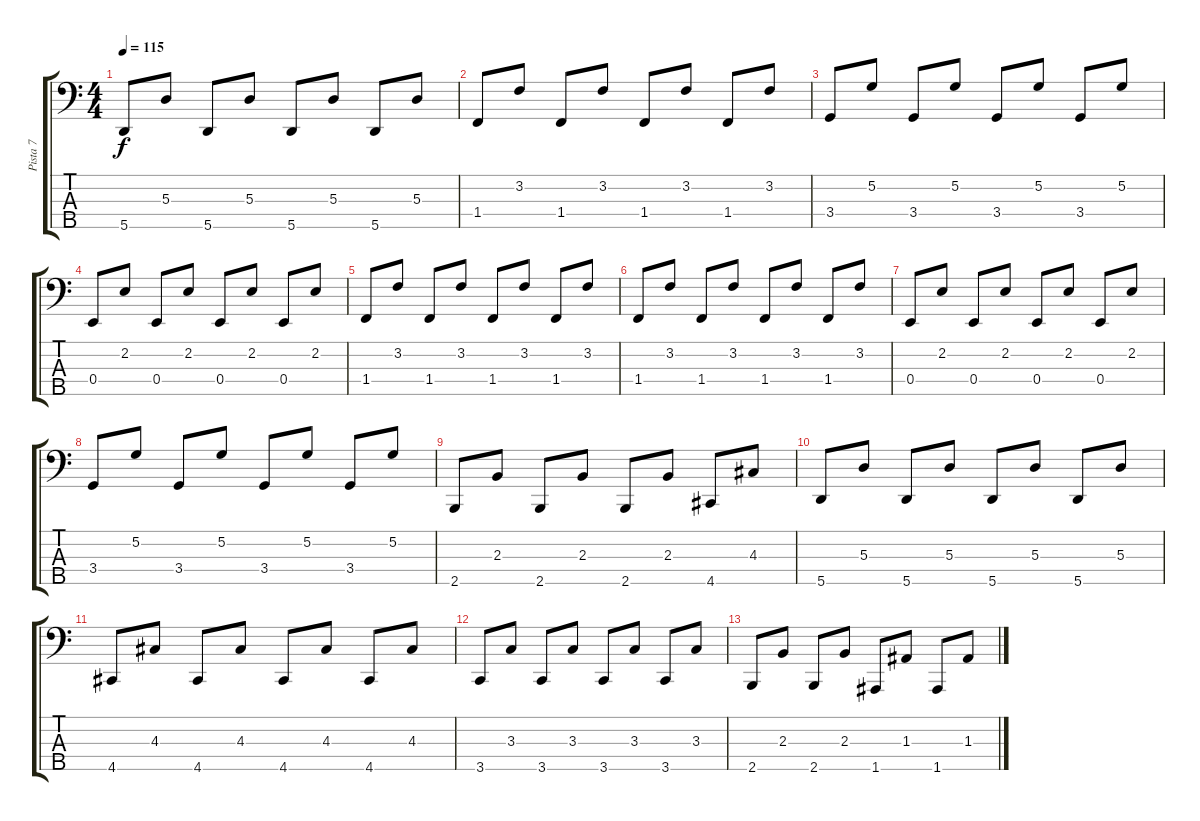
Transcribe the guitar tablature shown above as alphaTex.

\track ("Pista 7" "Pista 7") {instrument electricbasspick}
\staff {score tabs}
\tuning (G2 D2 A1 E1 A0) {hide}
\ts (4 4)
\tempo 115
\clef f4
\ks c
5.5.8{dy f} 5.3.8 5.5.8 5.3.8 5.5.8 5.3.8 5.5.8 5.3.8 |
1.4.8 3.2.8 1.4.8 3.2.8 1.4.8 3.2.8 1.4.8 3.2.8 |
3.4.8 5.2.8 3.4.8 5.2.8 3.4.8 5.2.8 3.4.8 5.2.8 |
0.4.8 2.2.8 0.4.8 2.2.8 0.4.8 2.2.8 0.4.8 2.2.8 |
1.4.8 3.2.8 1.4.8 3.2.8 1.4.8 3.2.8 1.4.8 3.2.8 |
1.4.8 3.2.8 1.4.8 3.2.8 1.4.8 3.2.8 1.4.8 3.2.8 |
0.4.8 2.2.8 0.4.8 2.2.8 0.4.8 2.2.8 0.4.8 2.2.8 |
3.4.8 5.2.8 3.4.8 5.2.8 3.4.8 5.2.8 3.4.8 5.2.8 |
2.5.8 2.3.8 2.5.8 2.3.8 2.5.8 2.3.8 4.5.8 4.3.8 |
5.5.8 5.3.8 5.5.8 5.3.8 5.5.8 5.3.8 5.5.8 5.3.8 |
4.5.8 4.3.8 4.5.8 4.3.8 4.5.8 4.3.8 4.5.8 4.3.8 |
3.5.8 3.3.8 3.5.8 3.3.8 3.5.8 3.3.8 3.5.8 3.3.8 |
2.5.8 2.3.8 2.5.8 2.3.8 1.5.8 1.3.8 1.5.8 1.3.8
